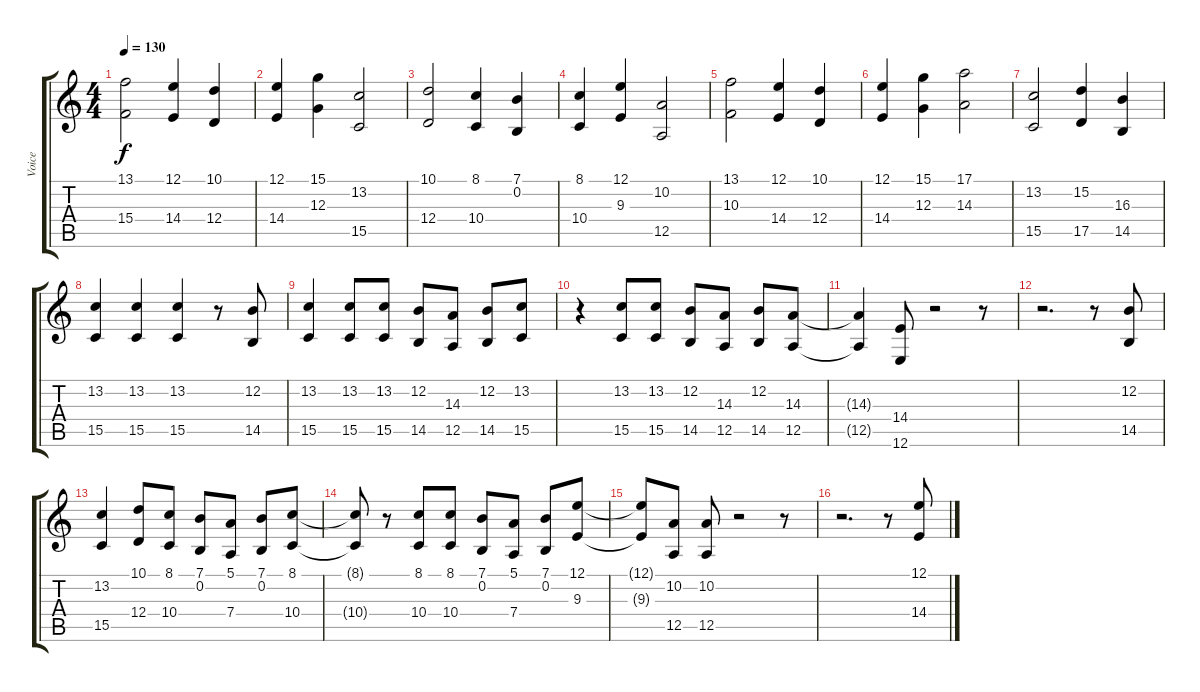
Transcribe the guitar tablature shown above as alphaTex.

\track ("Voice" "Voice") {instrument acousticgrandpiano}
\staff {score tabs}
\tuning (E4 B3 G3 D3 A2 E2) {hide}
\ts (4 4)
\tempo 130
\clef g2
\ks c
(13.1 15.4).2{dy f} (12.1 14.4).4 (10.1 12.4).4 |
(12.1 14.4).4 (15.1 12.3).4 (13.2 15.5).2 |
(10.1 12.4).2 (8.1 10.4).4 (7.1 0.2).4 |
(8.1 10.4).4 (12.1 9.3).4 (10.2 12.5).2 |
(13.1 10.3).2 (12.1 14.4).4 (10.1 12.4).4 |
(12.1 14.4).4 (15.1 12.3).4 (17.1 14.3).2 |
(13.2 15.5).2 (15.2 17.5).4 (16.3 14.5).4 |
(13.2 15.5).4 (13.2 15.5).4 (13.2 15.5).4 r.8 (12.2 14.5).8 |
(13.2 15.5).4 (13.2 15.5).8 (13.2 15.5).8 (12.2 14.5).8 (14.3 12.5).8 (12.2 14.5).8 (13.2 15.5).8 |
r.4 (13.2 15.5).8 (13.2 15.5).8 (12.2 14.5).8 (14.3 12.5).8 (12.2 14.5).8 (14.3 12.5).8 |
(14.3{t} 12.5{t}).4 (14.4 12.6).8 r.2 r.8 |
r.2{d} r.8 (12.2 14.5).8 |
(13.2 15.5).4 (10.1 12.4).8 (8.1 10.4).8 (7.1 0.2).8 (5.1 7.4).8 (7.1 0.2).8 (8.1 10.4).8 |
(8.1{t} 10.4{t}).8 r.8 (8.1 10.4).8 (8.1 10.4).8 (7.1 0.2).8 (5.1 7.4).8 (7.1 0.2).8 (12.1 9.3).8 |
(12.1{t} 9.3{t}).8 (10.2 12.5).8 (10.2 12.5).8 r.2 r.8 |
r.2{d} r.8 (12.1 14.4).8
